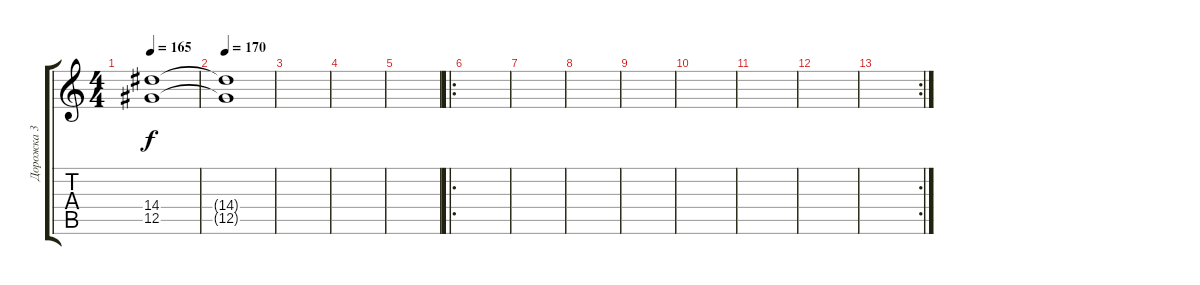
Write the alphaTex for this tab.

\track ("Дорожка 3" "Дорожка 3") {instrument distortionguitar}
\staff {score tabs}
\tuning (Eb4 Bb3 Gb3 Db3 Ab2 Eb2) {hide}
\ts (4 4)
\tempo 165
\clef g2
\ks c
(14.4{t} 12.5{t}).1{dy f volume 5} |
\tempo 170
(14.4{t} 12.5{t}).1 |
|
|
|
\ro
|
|
|
|
|
|
|
\rc 2
